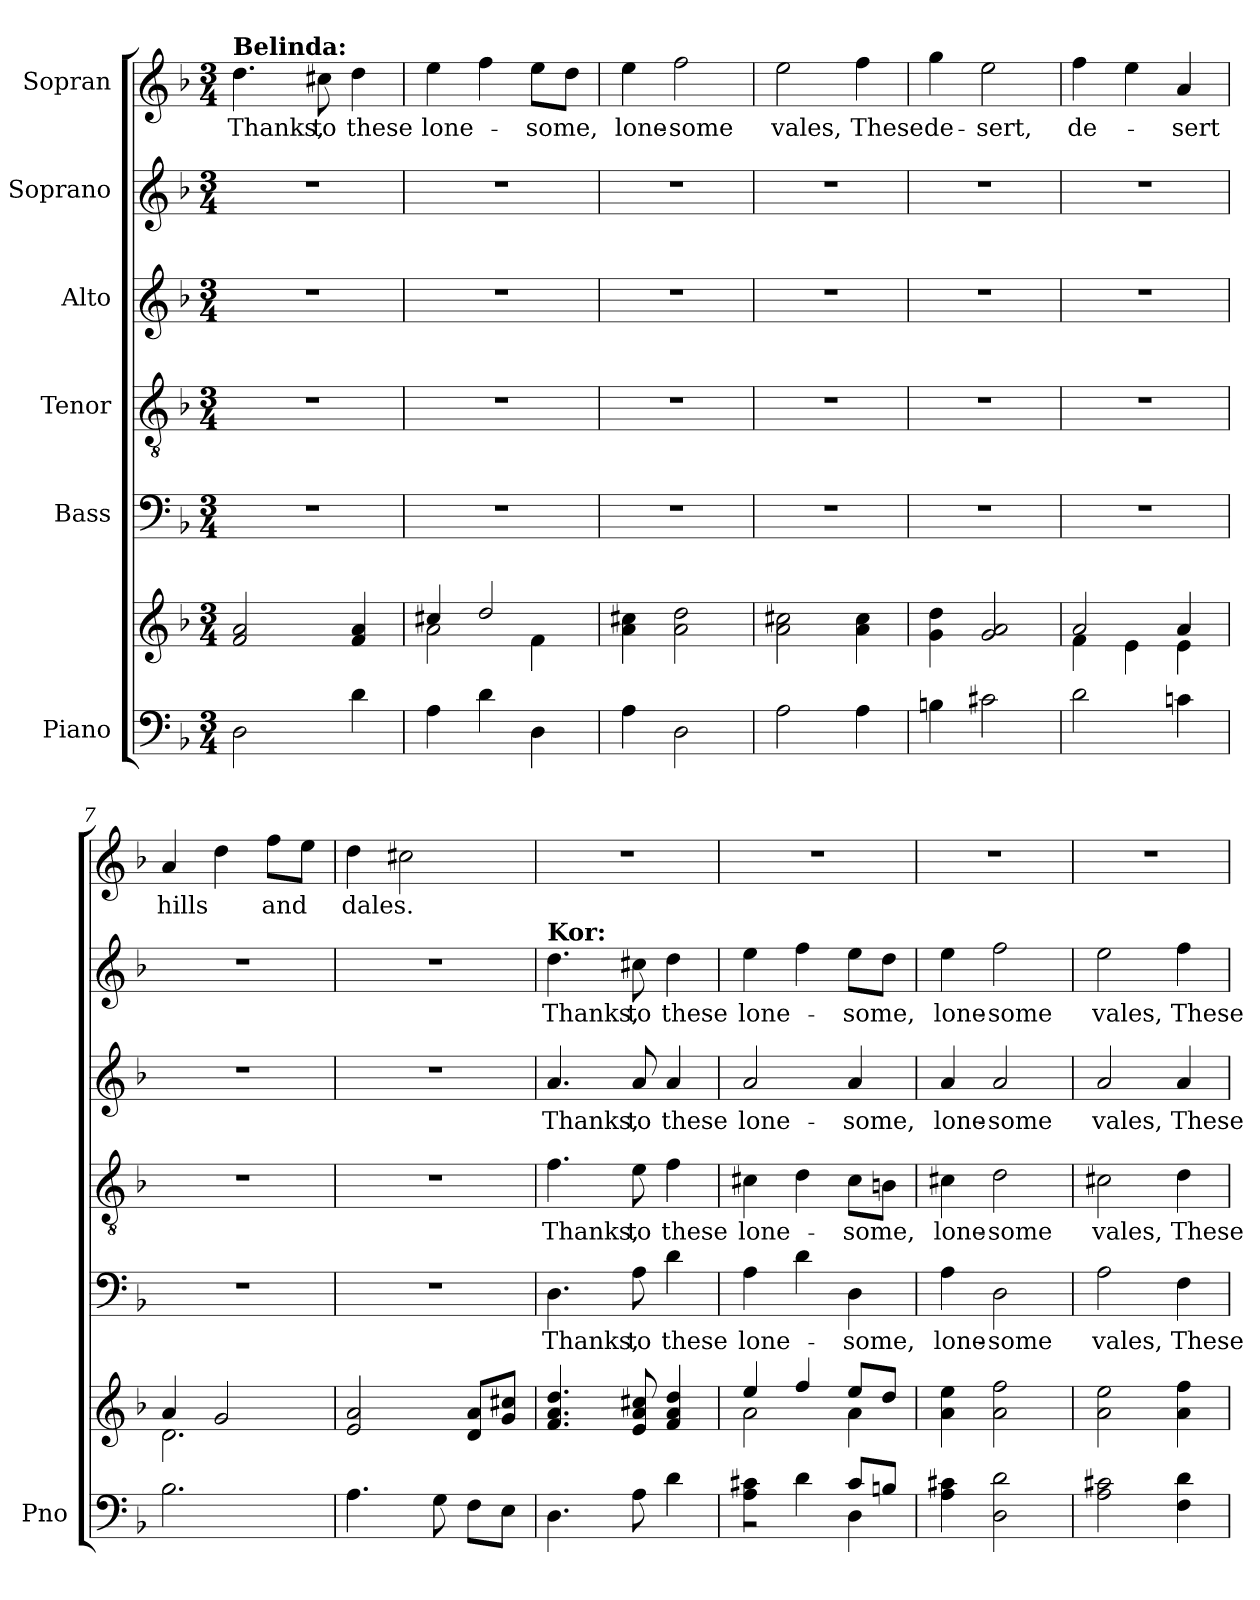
**kern	**kern	**kern	**text	**kern	**text	**kern	**text	**kern	**text	**kern	**text
*part6	*part6	*part5	*part5	*part4	*part4	*part3	*part3	*part2	*part2	*part1	*part1
*staff7	*staff6	*staff5	*staff5	*staff4	*staff4	*staff3	*staff3	*staff2	*staff2	*staff1	*staff1
*I"Piano	*	*I"Bass	*	*I"Tenor	*	*I"Alto	*	*I"Soprano	*	*I"Sopran	*
*I'Pno	*	*	*	*	*	*	*	*	*	*	*
*clefF4	*clefG2	*clefF4	*	*clefGv2	*	*clefG2	*	*clefG2	*	*clefG2	*
*k[b-]	*k[b-]	*k[b-]	*	*k[b-]	*	*k[b-]	*	*k[b-]	*	*k[b-]	*
*M3/4	*M3/4	*M3/4	*	*M3/4	*	*M3/4	*	*M3/4	*	*M3/4	*
=1	=1	=1	=1	=1	=1	=1	=1	=1	=1	=1	=1
!	!	!	!	!	!	!	!	!	!	!LO:TX:a:B:t=Belinda&colon;	!
!	!	!	!	!	!	!	!	!	!	!	!LO:LY:b
2D\	2f/ 2a/	2.r	.	2.r	.	2.r	.	2.r	.	4.dd\	Thanks,
!	!	!	!	!	!	!	!	!	!	!	!LO:LY:b
.	.	.	.	.	.	.	.	.	.	8cc#X\	to
!	!	!	!	!	!	!	!	!	!	!	!LO:LY:b
4d\	4f/ 4a/	.	.	.	.	.	.	.	.	4dd\	these
=2	=2	=2	=2	=2	=2	=2	=2	=2	=2	=2	=2
*	*^	*	*	*	*	*	*	*	*	*	*
!	!	!	!	!	!	!	!	!	!	!	!	!LO:LY:b
4A\	4cc#X/	2a\	2.r	.	2.r	.	2.r	.	2.r	.	4ee\	lone-
4d\	2dd/	.	.	.	.	.	.	.	.	.	4ff\	.
!	!	!	!	!	!	!	!	!	!	!	!	!LO:LY:b
4D\	.	4f\	.	.	.	.	.	.	.	.	8ee\L	-some,
.	.	.	.	.	.	.	.	.	.	.	8dd\J	.
*	*v	*v	*	*	*	*	*	*	*	*	*	*
=3	=3	=3	=3	=3	=3	=3	=3	=3	=3	=3	=3
!	!	!	!	!	!	!	!	!	!	!	!LO:LY:b
4A\	4a\ 4cc#X\	2.r	.	2.r	.	2.r	.	2.r	.	4ee\	lone-
!	!	!	!	!	!	!	!	!	!	!	!LO:LY:b
2D\	2a\ 2dd\	.	.	.	.	.	.	.	.	2ff\	-some
=4	=4	=4	=4	=4	=4	=4	=4	=4	=4	=4	=4
!	!	!	!	!	!	!	!	!	!	!	!LO:LY:b
2A\	2a\ 2cc#X\	2.r	.	2.r	.	2.r	.	2.r	.	2ee\	vales,
!	!	!	!	!	!	!	!	!	!	!	!LO:LY:b
4A\	4a\ 4cc#\	.	.	.	.	.	.	.	.	4ff\	These
=5	=5	=5	=5	=5	=5	=5	=5	=5	=5	=5	=5
!	!	!	!	!	!	!	!	!	!	!	!LO:LY:b
4Bn\	4g\ 4dd\	2.r	.	2.r	.	2.r	.	2.r	.	4gg\	de-
!	!	!	!	!	!	!	!	!	!	!	!LO:LY:b
2c#X\	2g/ 2a/	.	.	.	.	.	.	.	.	2ee\	-sert,
=6	=6	=6	=6	=6	=6	=6	=6	=6	=6	=6	=6
*	*^	*	*	*	*	*	*	*	*	*	*
!	!	!	!	!	!	!	!	!	!	!	!	!LO:LY:b
2d\	2a/	4f\	2.r	.	2.r	.	2.r	.	2.r	.	4ff\	de-
.	.	4e\	.	.	.	.	.	.	.	.	4ee\	.
!	!	!	!	!	!	!	!	!	!	!	!	!LO:LY:b
4cn\	4a/	4e\	.	.	.	.	.	.	.	.	4a/	-sert
=7	=7	=7	=7	=7	=7	=7	=7	=7	=7	=7	=7	=7
!	!	!	!	!	!	!	!	!	!	!	!	!LO:LY:b
2.B-\	4a/	2.d\	2.r	.	2.r	.	2.r	.	2.r	.	4a/	hills
.	2g/	.	.	.	.	.	.	.	.	.	4dd\	.
!	!	!	!	!	!	!	!	!	!	!	!	!LO:LY:b
.	.	.	.	.	.	.	.	.	.	.	8ff\L	and
.	.	.	.	.	.	.	.	.	.	.	8ee\J	.
*	*v	*v	*	*	*	*	*	*	*	*	*	*
=8	=8	=8	=8	=8	=8	=8	=8	=8	=8	=8	=8
!	!	!	!	!	!	!	!	!	!	!	!LO:LY:b
4.A\	2e/ 2a/	2.r	.	2.r	.	2.r	.	2.r	.	4dd\	dales.
.	.	.	.	.	.	.	.	.	.	2cc#X\	.
8G\	.	.	.	.	.	.	.	.	.	.	.
8F\L	8d/ 8a/L	.	.	.	.	.	.	.	.	.	.
8E\J	8g/ 8cc#X/J	.	.	.	.	.	.	.	.	.	.
=9	=9	=9	=9	=9	=9	=9	=9	=9	=9	=9	=9
!	!	!	!	!	!	!	!	!LO:TX:a:B:t=Kor&colon;	!	!	!
!	!	!	!LO:LY:b	!	!LO:LY:b	!	!LO:LY:b	!	!LO:LY:b	!	!
4.D\	4.f/ 4.a/ 4.dd/	4.D\	Thanks,	4.f\	Thanks,	4.a/	Thanks,	4.dd\	Thanks,	2.r	.
!	!	!	!LO:LY:b	!	!LO:LY:b	!	!LO:LY:b	!	!LO:LY:b	!	!
8A\	8e/ 8a/ 8cc#X/	8A\	to	8e\	to	8a/	to	8cc#X\	to	.	.
!	!	!	!LO:LY:b	!	!LO:LY:b	!	!LO:LY:b	!	!LO:LY:b	!	!
4d\	4f/ 4a/ 4dd/	4d\	these	4f\	these	4a/	these	4dd\	these	.	.
=10	=10	=10	=10	=10	=10	=10	=10	=10	=10	=10	=10
*^	*^	*	*	*	*	*	*	*	*	*	*
!	!	!	!	!	!LO:LY:b	!	!LO:LY:b	!	!LO:LY:b	!	!LO:LY:b	!	!
4A\ 4c#X\	2r	4ee/	2a\	4A\	lone-	4c#X\	lone-	2a/	lone-	4ee\	lone-	2.r	.
4d\	.	4ff/	.	4d\	.	4d\	.	.	.	4ff\	.	.	.
!	!	!	!	!	!LO:LY:b	!	!LO:LY:b	!	!LO:LY:b	!	!LO:LY:b	!	!
8c#/L	4D\	8ee/L	4a\	4D\	-some,	8c#\L	-some,	4a/	-some,	8ee\L	-some,	.	.
8Bn/J	.	8dd/J	.	.	.	8Bn\J	.	.	.	8dd\J	.	.	.
*v	*v	*	*	*	*	*	*	*	*	*	*	*	*
*	*v	*v	*	*	*	*	*	*	*	*	*	*
=11	=11	=11	=11	=11	=11	=11	=11	=11	=11	=11	=11
!	!	!	!LO:LY:b	!	!LO:LY:b	!	!LO:LY:b	!	!LO:LY:b	!	!
4A\ 4c#X\	4a\ 4ee\	4A\	lone-	4c#X\	lone-	4a/	lone-	4ee\	lone-	2.r	.
!	!	!	!LO:LY:b	!	!LO:LY:b	!	!LO:LY:b	!	!LO:LY:b	!	!
2D\ 2d\	2a\ 2ff\	2D\	-some	2d\	-some	2a/	-some	2ff\	-some	.	.
!!LO:LB:g=z
=12	=12	=12	=12	=12	=12	=12	=12	=12	=12	=12	=12
!	!	!	!LO:LY:b	!	!LO:LY:b	!	!LO:LY:b	!	!LO:LY:b	!	!
2A\ 2c#X\	2a\ 2ee\	2A\	vales,	2c#X\	vales,	2a/	vales,	2ee\	vales,	2.r	.
!	!	!	!LO:LY:b	!	!LO:LY:b	!	!LO:LY:b	!	!LO:LY:b	!	!
4F\ 4d\	4a\ 4ff\	4F\	These	4d\	These	4a/	These	4ff\	These	.	.
=	=	=	=	=	=	=	=	=	=	=	=
*-	*-	*-	*-	*-	*-	*-	*-	*-	*-	*-	*-
